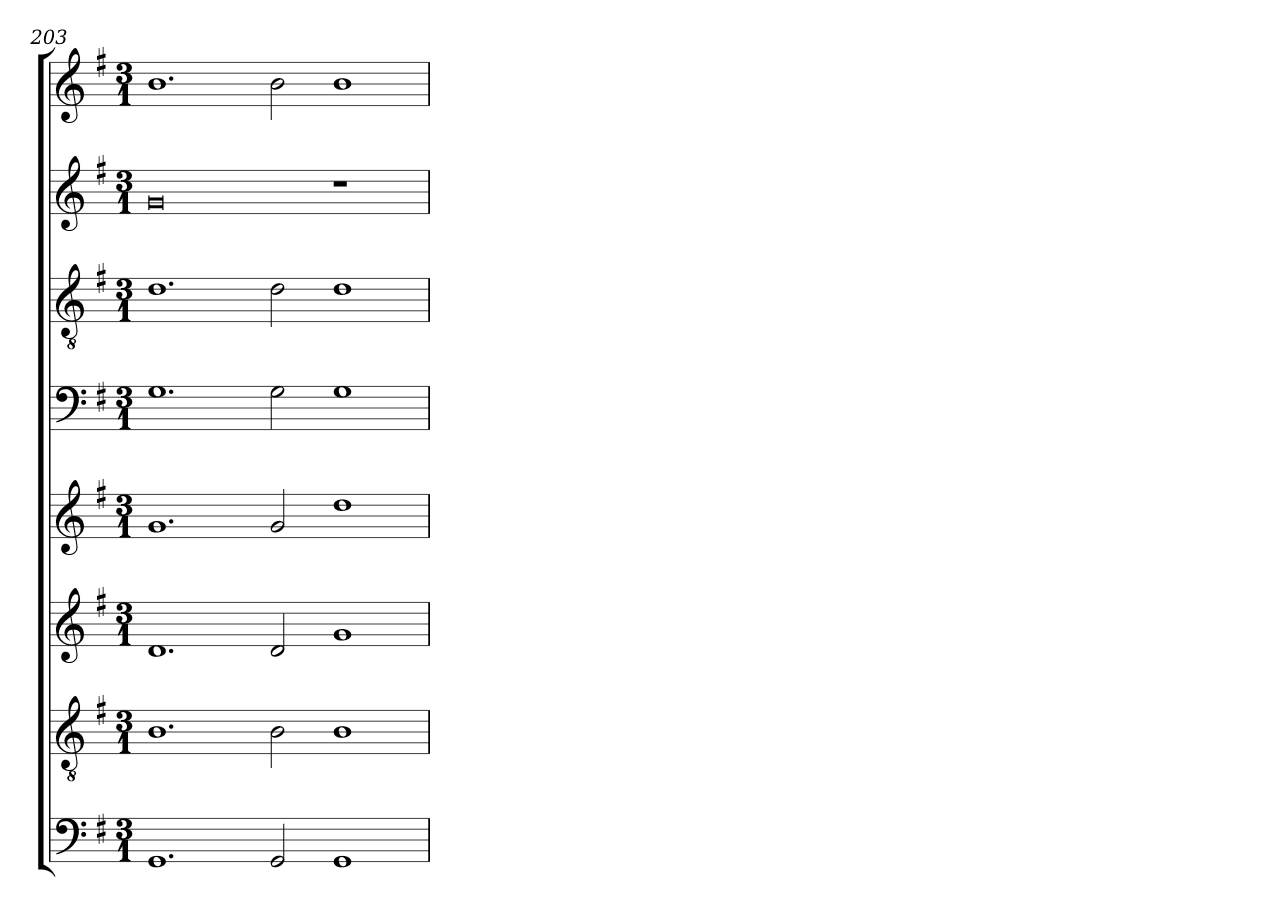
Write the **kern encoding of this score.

**kern	**kern	**kern	**kern	**kern	**kern	**kern	**kern
*part8	*part7	*part6	*part5	*part4	*part3	*part2	*part1
*staff8	*staff7	*staff6	*staff5	*staff4	*staff3	*staff2	*staff1
*clefF4	*clefGv2	*clefG2	*clefG2	*clefF4	*clefGv2	*clefG2	*clefG2
*k[f#]	*k[f#]	*k[f#]	*k[f#]	*k[f#]	*k[f#]	*k[f#]	*k[f#]
*G:	*G:	*G:	*G:	*G:	*G:	*G:	*G:
*M3/1	*M3/1	*M3/1	*M3/1	*M3/1	*M3/1	*M3/1	*M3/1
=203	=203	=203	=203	=203	=203	=203	=203
1.GG	1.B	1.d	1.g	1.G	1.d	0g	1.b
2GG/	2B\	2d/	2g/	2G\	2d\	.	2b\
1GG	1B	1g	1dd	1G	1d	1r	1b
=	=	=	=	=	=	=	=
*-	*-	*-	*-	*-	*-	*-	*-
